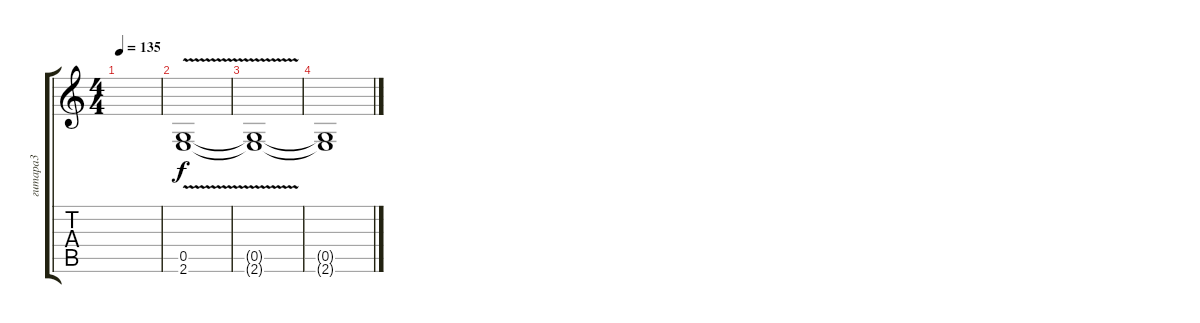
\track ("гитара3" "гитара3") {instrument distortionguitar}
\staff {score tabs}
\tuning (D4 A3 F3 C3 G2 D2) {hide}
\ts (4 4)
\tempo 135
\clef g2
\ks c
|
(0.5 2.6{v}).1 |
(0.5{t} 2.6{t}).1 |
(0.5{t} 2.6{t}).1
